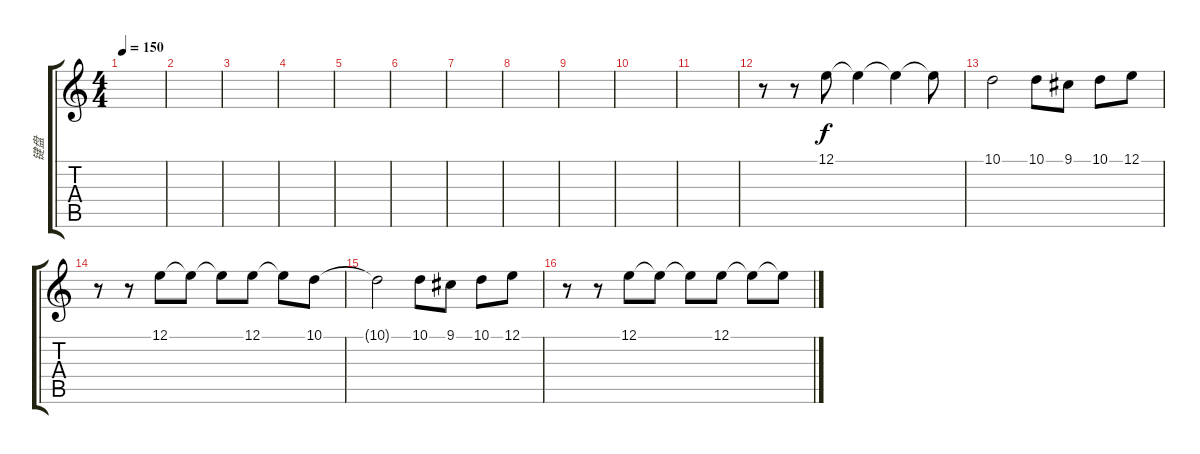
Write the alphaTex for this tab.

\track ("键盘" "键盘") {instrument stringensemble1}
\staff {score tabs}
\tuning (E4 B3 G3 D3 A2 E2) {hide}
\ts (4 4)
\tempo 150
\clef g2
\ks c
|
|
|
|
|
|
|
|
|
|
|
r.8 r.8 12.1.8 12.1{t}.4 12.1{t}.4 12.1{t}.8 |
10.1.2 10.1.8 9.1.8 10.1.8 12.1.8 |
r.8 r.8 12.1.8 12.1{t}.8 12.1{t}.8 12.1.8 12.1{t}.8 10.1.8 |
10.1{t}.2 10.1.8 9.1.8 10.1.8 12.1.8 |
r.8 r.8 12.1.8 12.1{t}.8 12.1{t}.8 12.1.8 12.1{t}.8 12.1{t}.8
